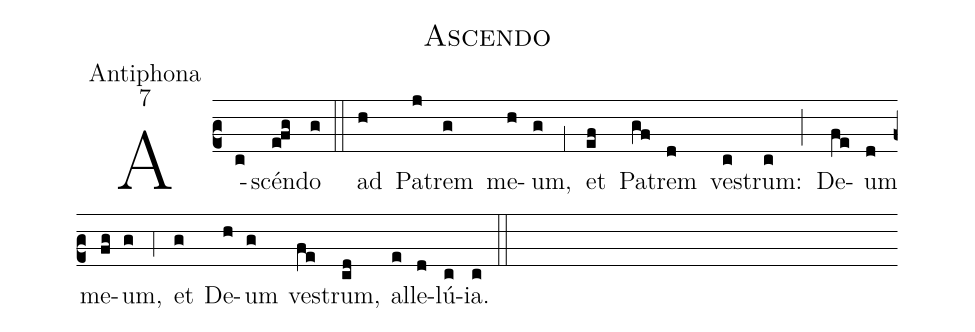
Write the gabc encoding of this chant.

name:Ascendo;
office-part:Antiphona;
mode:7;
%%
(c2) A(c)scén(e!fg)do(g) (::)
ad(h) Pa(j)trem(g) me(h)um,(g) (,1) et(ef) Pa(gf)trem(d) ve(c)strum:(c) (;) De(fe)um(d) me(fg)um,(g) (,4) et(g) De(h)um(g) ve(fe)strum,(cd) al(e)le(d)lú(c)ia.(c) (::)
